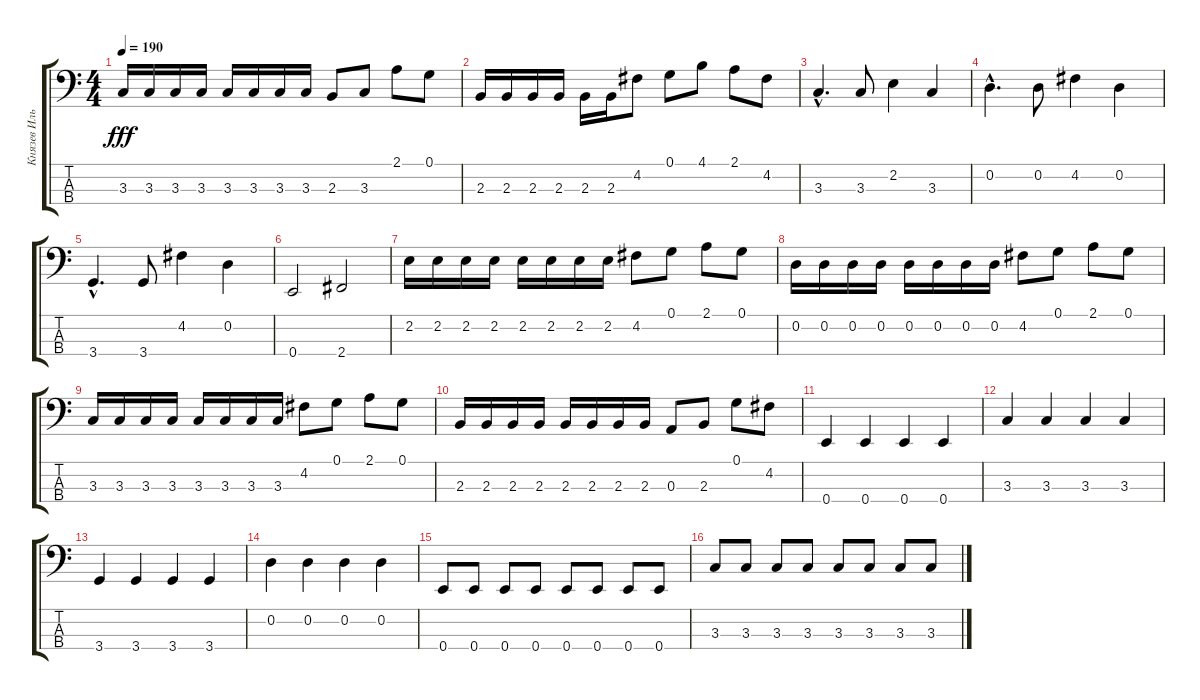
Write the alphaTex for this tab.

\track ("Князев Илья" "Князев Иль") {instrument electricbasspick}
\staff {score tabs}
\tuning (G2 D2 A1 E1) {hide}
\ts (4 4)
\tempo 190
\clef f4
\ks c
3.3.16{dy fff} 3.3.16 3.3.16 3.3.16 3.3.16 3.3.16 3.3.16 3.3.16 2.3.8 3.3.8 2.1.8 0.1.8 |
2.3.16 2.3.16 2.3.16 2.3.16 2.3.16 2.3.16 4.2.8 0.1.8 4.1.8 2.1.8 4.2.8 |
3.3{hac}.4{d} 3.3.8 2.2.4 3.3.4 |
0.2{hac}.4{d} 0.2.8 4.2.4 0.2.4 |
3.4{hac}.4{d} 3.4.8 4.2.4 0.2.4 |
0.4.2 2.4.2 |
2.2.16 2.2.16 2.2.16 2.2.16 2.2.16 2.2.16 2.2.16 2.2.16 4.2.8 0.1.8 2.1.8 0.1.8 |
0.2.16 0.2.16 0.2.16 0.2.16 0.2.16 0.2.16 0.2.16 0.2.16 4.2.8 0.1.8 2.1.8 0.1.8 |
3.3.16 3.3.16 3.3.16 3.3.16 3.3.16 3.3.16 3.3.16 3.3.16 4.2.8 0.1.8 2.1.8 0.1.8 |
2.3.16 2.3.16 2.3.16 2.3.16 2.3.16 2.3.16 2.3.16 2.3.16 0.3.8 2.3.8 0.1.8 4.2.8 |
0.4.4 0.4.4 0.4.4 0.4.4 |
3.3.4 3.3.4 3.3.4 3.3.4 |
3.4.4 3.4.4 3.4.4 3.4.4 |
0.2.4 0.2.4 0.2.4 0.2.4 |
0.4.8 0.4.8 0.4.8 0.4.8 0.4.8 0.4.8 0.4.8 0.4.8 |
3.3.8 3.3.8 3.3.8 3.3.8 3.3.8 3.3.8 3.3.8 3.3.8
